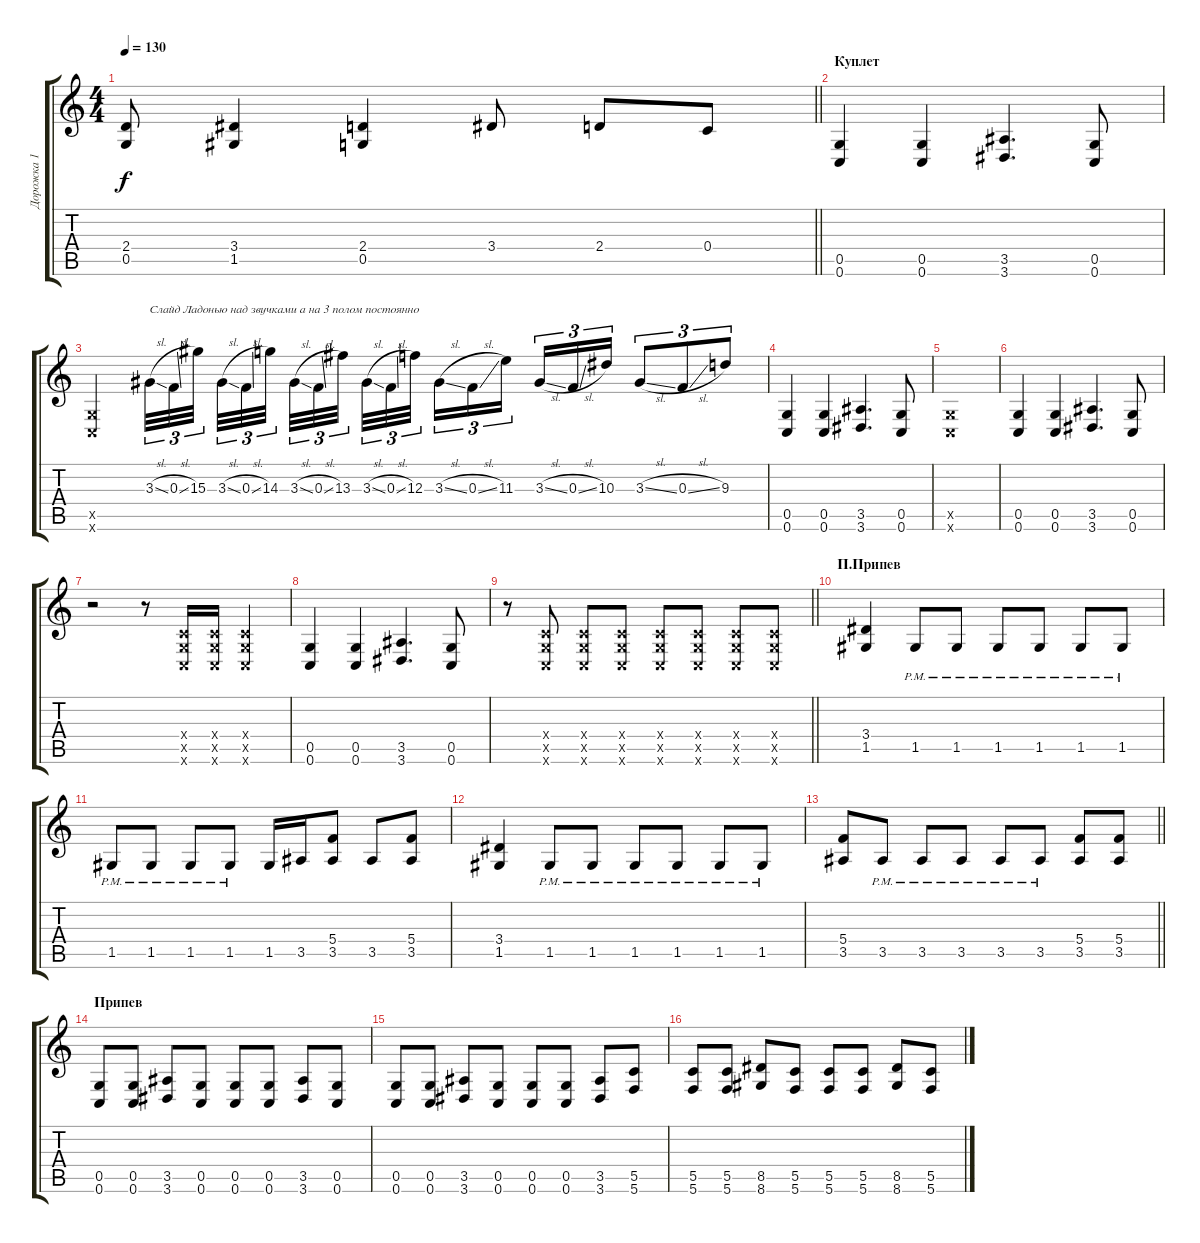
\track ("Дорожка 1" "Дорожка 1") {instrument distortionguitar}
\staff {score tabs}
\tuning (D4 A3 F3 C3 G2 C2) {hide}
\ts (4 4)
\tempo 130
\clef g2
\barLineRight lightlight
\ks c
(2.4 0.5).8{dy f} (3.4 1.5).4 (2.4 0.5).4 3.4.8 2.4.8 0.4.8 |
\section ("" "Куплет")
(0.5 0.6).4 (0.5 0.6).4 (3.5 3.6).4{d} (0.5 0.6).8 |
(0.5{x} 0.6{x}).4 3.3{sl}.32{tu (3 2) txt "Слайд Ладонью над звучками а на 3 полом постоянно" instrument guitarharmonics} 0.3{sl}.32{tu (3 2)} 15.3.32{tu (3 2) beam splitsecondary} 3.3{sl}.32{tu (3 2)} 0.3{sl}.32{tu (3 2)} 14.3.32{tu (3 2) beam splitsecondary} 3.3{sl}.32{tu (3 2)} 0.3{sl}.32{tu (3 2)} 13.3.32{tu (3 2) beam splitsecondary} 3.3{sl}.32{tu (3 2)} 0.3{sl}.32{tu (3 2)} 12.3.32{tu (3 2)} 3.3{sl}.16{tu (3 2)} 0.3{sl}.16{tu (3 2)} 11.3.16{tu (3 2) beam splitsecondary} 3.3{sl}.16{tu (3 2)} 0.3{sl}.16{tu (3 2)} 10.3.16{tu (3 2)} 3.3{sl}.8{tu (3 2)} 0.3{sl}.8{tu (3 2)} 9.3.8{tu (3 2)} |
(0.5 0.6).4{instrument distortionguitar} (0.5 0.6).4 (3.5 3.6).4{d} (0.5 0.6).8 |
(0.5{x} 0.6{x}).1 |
(0.5 0.6).4 (0.5 0.6).4 (3.5 3.6).4{d} (0.5 0.6).8 |
r.2 r.8 (0.4{x} 0.5{x} 0.6{x}).16 (0.4{x} 0.5{x} 0.6{x}).16 (0.4{x} 0.5{x} 0.6{x}).4 |
(0.5 0.6).4 (0.5 0.6).4 (3.5 3.6).4{d} (0.5 0.6).8 |
\barLineRight lightlight
r.8 (0.4{x} 0.5{x} 0.6{x}).8 (0.4{x} 0.5{x} 0.6{x}).8 (0.4{x} 0.5{x} 0.6{x}).8 (0.4{x} 0.5{x} 0.6{x}).8 (0.4{x} 0.5{x} 0.6{x}).8 (0.4{x} 0.5{x} 0.6{x}).8 (0.4{x} 0.5{x} 0.6{x}).8 |
\section ("" "П.Припев")
(3.4 1.5).4 1.5{pm}.8 1.5{pm}.8 1.5{pm}.8 1.5{pm}.8 1.5{pm}.8 1.5{pm}.8 |
1.5{pm}.8 1.5{pm}.8 1.5{pm}.8 1.5{pm}.8 1.5.16 3.5.16 (5.4 3.5).8 3.5.8 (5.4 3.5).8 |
(3.4 1.5).4 1.5{pm}.8 1.5{pm}.8 1.5{pm}.8 1.5{pm}.8 1.5{pm}.8 1.5{pm}.8 |
\barLineRight lightlight
(5.4 3.5).8 3.5{pm}.8 3.5{pm}.8 3.5{pm}.8 3.5{pm}.8 3.5{pm}.8 (5.4 3.5).8 (5.4 3.5).8 |
\section ("" "Припев")
(0.5 0.6).8 (0.5 0.6).8 (3.5 3.6).8 (0.5 0.6).8 (0.5 0.6).8 (0.5 0.6).8 (3.5 3.6).8 (0.5 0.6).8 |
(0.5 0.6).8 (0.5 0.6).8 (3.5 3.6).8 (0.5 0.6).8 (0.5 0.6).8 (0.5 0.6).8 (3.5 3.6).8 (5.5 5.6).8 |
(5.5 5.6).8 (5.5 5.6).8 (8.5 8.6).8 (5.5 5.6).8 (5.5 5.6).8 (5.5 5.6).8 (8.5 8.6).8 (5.5 5.6).8
